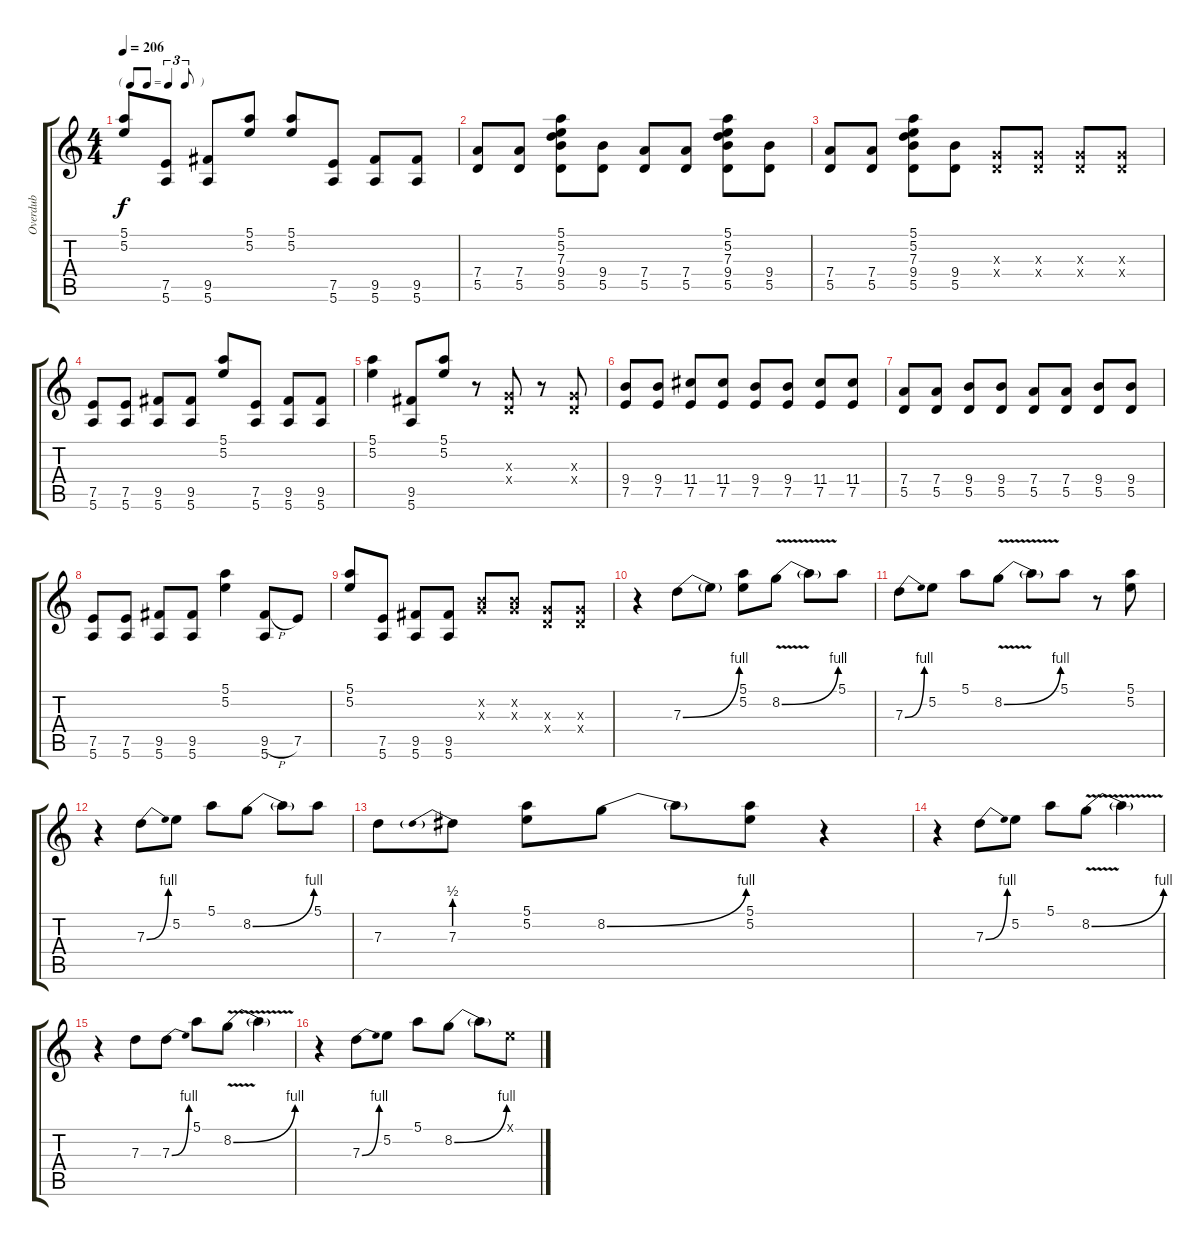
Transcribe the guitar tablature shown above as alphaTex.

\track ("Overdub" "Overdub") {instrument fretlessbass}
\staff {score tabs}
\tuning (E4 B3 G3 D3 A2 E2) {hide}
\ts (4 4)
\tf triplet8th
\tempo 206
\clef g2
\ks c
(5.1 5.2).8{dy f} (7.5 5.6).8 (9.5 5.6).8 (5.1 5.2).8 (5.1 5.2).8 (7.5 5.6).8 (9.5 5.6).8 (9.5 5.6).8 |
(7.4 5.5).8 (7.4 5.5).8 (5.1 5.2 7.3 9.4 5.5).8 (9.4 5.5).8 (7.4 5.5).8 (7.4 5.5).8 (5.1 5.2 7.3 9.4 5.5).8 (9.4 5.5).8 |
(7.4 5.5).8 (7.4 5.5).8 (5.1 5.2 7.3 9.4 5.5).8 (9.4 5.5).8 (0.3{x} 0.4{x}).8 (0.3{x} 0.4{x}).8 (0.3{x} 0.4{x}).8 (0.3{x} 0.4{x}).8 |
(7.5 5.6).8 (7.5 5.6).8 (9.5 5.6).8 (9.5 5.6).8 (5.1 5.2).8 (7.5 5.6).8 (9.5 5.6).8 (9.5 5.6).8 |
(5.1 5.2).4 (9.5 5.6).8 (5.1 5.2).8 r.8 (0.3{x} 0.4{x}).8 r.8 (0.3{x} 0.4{x}).8 |
(9.4 7.5).8 (9.4 7.5).8 (11.4 7.5).8 (11.4 7.5).8 (9.4 7.5).8 (9.4 7.5).8 (11.4 7.5).8 (11.4 7.5).8 |
(7.4 5.5).8 (7.4 5.5).8 (9.4 5.5).8 (9.4 5.5).8 (7.4 5.5).8 (7.4 5.5).8 (9.4 5.5).8 (9.4 5.5).8 |
(7.5 5.6).8 (7.5 5.6).8 (9.5 5.6).8 (9.5 5.6).8 (5.1 5.2).4 (9.5{h} 5.6).8 7.5.8 |
(5.1 5.2).8 (7.5 5.6).8 (9.5 5.6).8 (9.5 5.6).8 (0.2{x} 0.3{x}).8 (0.2{x} 0.3{x}).8 (0.3{x} 0.4{x}).8 (0.3{x} 0.4{x}).8 |
r.4 7.3{be (bend 0 0 60 4)}.8 7.3{t}.8 (5.1 5.2).8 8.2{be (bend 0 0 60 4) v}.8 8.2{t}.8 5.1.8 |
7.3{be (bend 0 0 60 4)}.8 5.2.8 5.1.8 8.2{be (bend 0 0 60 4) v}.8 8.2{t}.8 5.1.8 r.8 (5.1 5.2).8 |
r.4 7.3{be (bend 0 0 60 4)}.8 5.2.8 5.1.8 8.2{be (bend 0 0 60 4)}.8 8.2{t}.8 5.1.8 |
7.3.8 7.3{be (prebend 0 2 60 2)}.8 (5.1 5.2).8 8.2{be (bend 0 0 60 4)}.8 8.2{t}.8 (5.1 5.2).8 r.4 |
r.4 7.3{be (bend 0 0 60 4)}.8 5.2.8 5.1.8 8.2{be (bend 0 0 60 4) v}.8 8.2{t}.4 |
r.4 7.3.8 7.3{be (bend 0 0 60 4)}.8 5.1.8 8.2{be (bend 0 0 60 4) v}.8 8.2{t}.4 |
r.4 7.3{be (bend 0 0 60 4)}.8 5.2.8 5.1.8 8.2{be (bend 0 0 60 4)}.8 8.2{t}.8 0.1{x}.8
